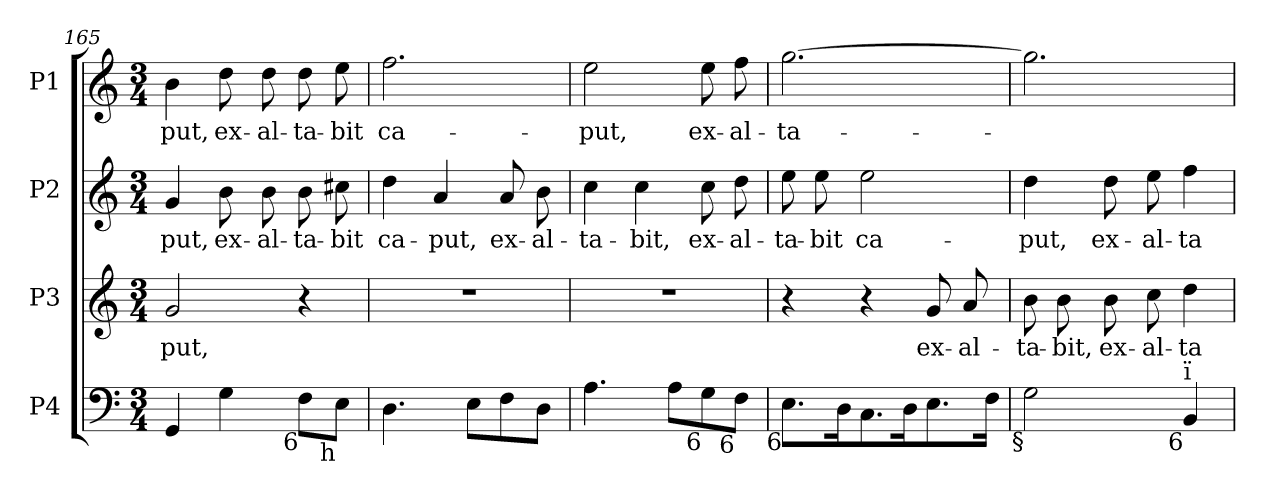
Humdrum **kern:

**kern	**kern	**text	**kern	**text	**kern	**text
*part4	*part3	*part3	*part2	*part2	*part1	*part1
*staff4	*staff3	*staff3	*staff2	*staff2	*staff1	*staff1
*I"P4	*I"P3	*	*I"P2	*	*I"P1	*
*clefF4	*clefG2	*	*clefG2	*	*clefG2	*
*k[]	*k[]	*	*k[]	*	*k[]	*
*C:	*C:	*	*C:	*	*C:	*
*M3/4	*M3/4	*	*M3/4	*	*M3/4	*
=165	=165	=165	=165	=165	=165	=165
!	!	!LO:LY:b:color=#000000	!	!	!	!
!	!	!	!	!LO:LY:b:color=#000000	!	!
!	!	!	!	!	!	!LO:LY:b:color=#000000
4GGi/	2gi/	-put,	4gi/	-put,	4bi\	-put,
!	!	!	!	!LO:LY:b:color=#000000	!	!
!	!	!	!	!	!	!LO:LY:b:color=#000000
4Gi\	.	.	8bi\	ex-	8ddi\	ex-
!	!	!	!	!LO:LY:b:color=#000000	!	!
!	!	!	!	!	!	!LO:LY:b:color=#000000
.	.	.	8bi\	-al-	8ddi\	-al-
!	!	!	!	!LO:LY:b:color=#000000	!	!
!LO:TX:b:rj:t=6	!	!	!	!	!	!
!	!	!	!	!	!	!LO:LY:b:color=#000000
8Fi\L	4r	.	8bi\	-ta-	8ddi\	-ta-
!	!	!	!	!LO:LY:b:color=#000000	!	!
!LO:TX:b:rj:t=h	!	!	!	!	!	!
!	!	!	!	!	!	!LO:LY:b:color=#000000
8Ei\J	.	.	8cc#Xi\	-bit	8eei\	-bit
=166	=166	=166	=166	=166	=166	=166
!	!LO:N:vis=1	!	!	!	!	!
!	!	!	!	!LO:LY:b:color=#000000	!	!
!	!	!	!	!	!	!LO:LY:b:color=#000000
4.Di\	2.r	.	4ddi\	ca-	2.ffi\	ca-
!	!	!	!	!LO:LY:b:color=#000000	!	!
.	.	.	4ai/	-put,	.	.
8Ei\L	.	.	.	.	.	.
!	!	!	!	!LO:LY:b:color=#000000	!	!
8Fi\	.	.	8ai/	ex-	.	.
!	!	!	!	!LO:LY:b:color=#000000	!	!
8Di\J	.	.	8bi\	-al-	.	.
=167	=167	=167	=167	=167	=167	=167
!	!LO:N:vis=1	!	!	!	!	!
!	!	!	!	!LO:LY:b:color=#000000	!	!
!	!	!	!	!	!	!LO:LY:b:color=#000000
4.Ai\	2.r	.	4cci\	-ta-	2eei\	-put,
!	!	!	!	!LO:LY:b:color=#000000	!	!
.	.	.	4cci\	-bit,	.	.
8Ai\L	.	.	.	.	.	.
!	!	!	!	!LO:LY:b:color=#000000	!	!
!LO:TX:b:rj:t=6	!	!	!	!	!	!
!	!	!	!	!	!	!LO:LY:b:color=#000000
8Gi\	.	.	8cci\	ex-	8eei\	ex-
!	!	!	!	!LO:LY:b:color=#000000	!	!
!LO:TX:b:rj:t=6	!	!	!	!	!	!
!	!	!	!	!	!	!LO:LY:b:color=#000000
8Fi\J	.	.	8ddi\	-al-	8ffi\	-al-
=168	=168	=168	=168	=168	=168	=168
!	!	!	!	!LO:LY:b:color=#000000	!	!
!LO:TX:b:rj:t=6	!	!	!	!	!	!
!	!	!	!	!	!	!LO:LY:b:color=#000000
8.Ei\L	4r	.	8eei\	-ta-	[2.ggi\	-ta-
!	!	!	!	!LO:LY:b:color=#000000	!	!
.	.	.	8eei\	-bit	.	.
16Di\k	.	.	.	.	.	.
!	!	!	!	!LO:LY:b:color=#000000	!	!
8.Ci\	4r	.	2eei\	ca-	.	.
16Di\k	.	.	.	.	.	.
!	!	!LO:LY:b:color=#000000	!	!	!	!
8.Ei\	8gi/	ex-	.	.	.	.
!	!	!LO:LY:b:color=#000000	!	!	!	!
.	8ai/	-al-	.	.	.	.
16Fi\Jk	.	.	.	.	.	.
=169	=169	=169	=169	=169	=169	=169
!	!	!LO:LY:b:color=#000000	!	!	!	!
!LO:TX:b:rj:t=§	!	!	!	!	!	!
!	!	!	!	!LO:LY:b:color=#000000	!	!
2Gi\	8bi\	-ta-	4ddi\	-put,	2.ggi\]	.
!	!	!LO:LY:b:color=#000000	!	!	!	!
.	8bi\	-bit,	.	.	.	.
!	!	!LO:LY:b:color=#000000	!	!	!	!
!	!	!	!	!LO:LY:b:color=#000000	!	!
.	8bi\	ex-	8ddi\	ex-	.	.
!	!	!LO:LY:b:color=#000000	!	!	!	!
!	!	!	!	!LO:LY:b:color=#000000	!	!
.	8cci\	-al-	8eei\	-al-	.	.
!	!	!LO:LY:b:color=#000000	!	!	!	!
!LO:TX:b:rj:t=6	!	!	!	!	!	!
!LO:TX:t=ï	!	!	!	!	!	!
!	!	!	!	!LO:LY:b:color=#000000	!	!
4BBi/	4ddi\	-ta-	4ffi\	-ta-	.	.
=	=	=	=	=	=	=
*-	*-	*-	*-	*-	*-	*-
